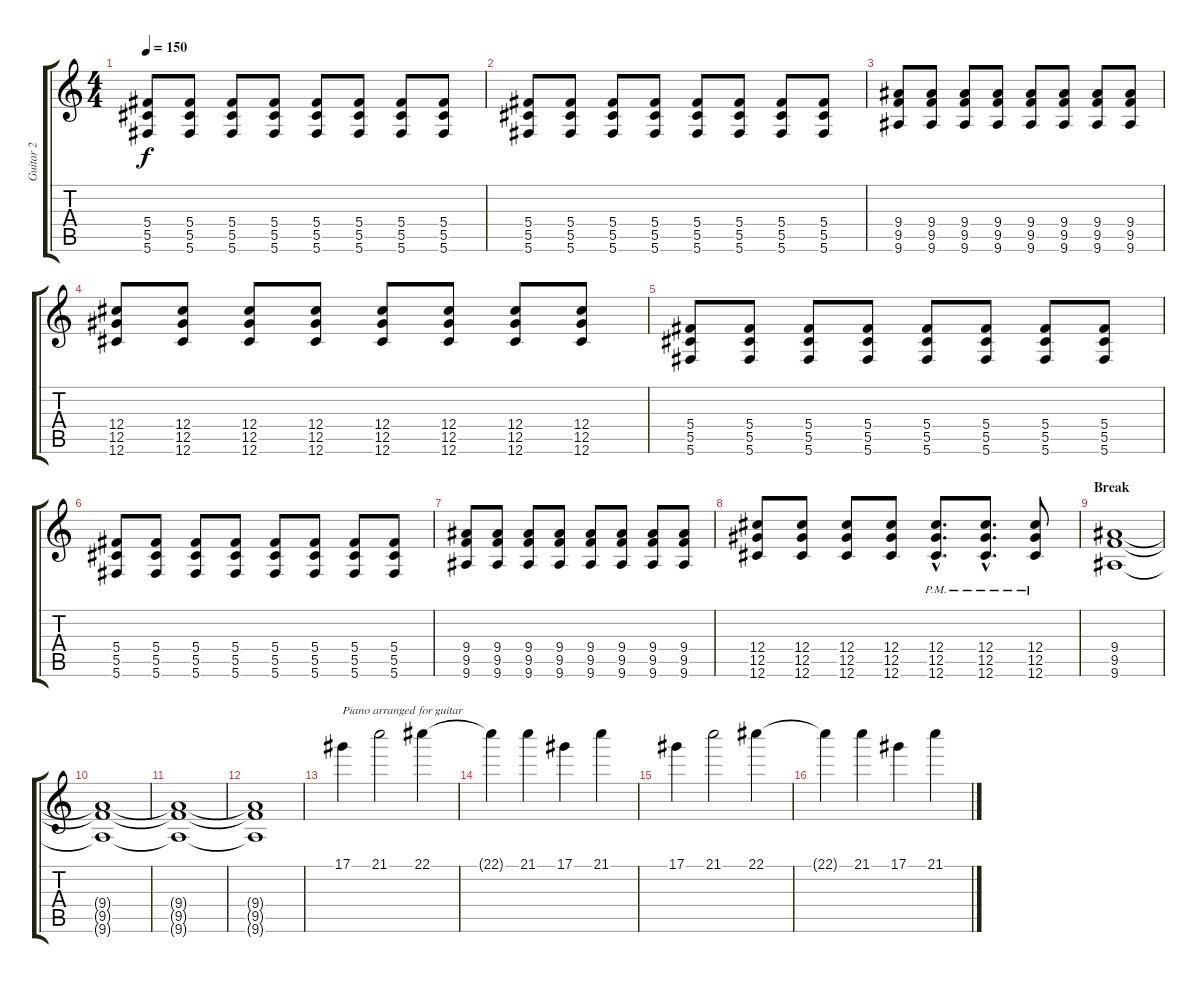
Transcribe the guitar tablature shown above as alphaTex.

\track ("Guitar 2" "Guitar 2") {instrument distortionguitar}
\staff {score tabs}
\tuning (Eb4 Bb3 Gb3 Db3 Ab2 Db2) {hide}
\ts (4 4)
\tempo 150
\clef g2
\ks c
(5.4 5.5 5.6).8{dy f} (5.4 5.5 5.6).8 (5.4 5.5 5.6).8 (5.4 5.5 5.6).8 (5.4 5.5 5.6).8 (5.4 5.5 5.6).8 (5.4 5.5 5.6).8 (5.4 5.5 5.6).8 |
(5.4 5.5 5.6).8 (5.4 5.5 5.6).8 (5.4 5.5 5.6).8 (5.4 5.5 5.6).8 (5.4 5.5 5.6).8 (5.4 5.5 5.6).8 (5.4 5.5 5.6).8 (5.4 5.5 5.6).8 |
(9.4 9.5 9.6).8 (9.4 9.5 9.6).8 (9.4 9.5 9.6).8 (9.4 9.5 9.6).8 (9.4 9.5 9.6).8 (9.4 9.5 9.6).8 (9.4 9.5 9.6).8 (9.4 9.5 9.6).8 |
(12.4 12.5 12.6).8 (12.4 12.5 12.6).8 (12.4 12.5 12.6).8 (12.4 12.5 12.6).8 (12.4 12.5 12.6).8 (12.4 12.5 12.6).8 (12.4 12.5 12.6).8 (12.4 12.5 12.6).8 |
(5.4 5.5 5.6).8 (5.4 5.5 5.6).8 (5.4 5.5 5.6).8 (5.4 5.5 5.6).8 (5.4 5.5 5.6).8 (5.4 5.5 5.6).8 (5.4 5.5 5.6).8 (5.4 5.5 5.6).8 |
(5.4 5.5 5.6).8 (5.4 5.5 5.6).8 (5.4 5.5 5.6).8 (5.4 5.5 5.6).8 (5.4 5.5 5.6).8 (5.4 5.5 5.6).8 (5.4 5.5 5.6).8 (5.4 5.5 5.6).8 |
(9.4 9.5 9.6).8 (9.4 9.5 9.6).8 (9.4 9.5 9.6).8 (9.4 9.5 9.6).8 (9.4 9.5 9.6).8 (9.4 9.5 9.6).8 (9.4 9.5 9.6).8 (9.4 9.5 9.6).8 |
(12.4 12.5 12.6).8 (12.4 12.5 12.6).8 (12.4 12.5 12.6).8 (12.4 12.5 12.6).8 (12.4{hac pm} 12.5{hac pm} 12.6{hac pm}).8{d} (12.4{hac pm} 12.5{hac pm} 12.6{hac pm}).8{d} (12.4{pm} 12.5{pm} 12.6{pm}).8 |
\section ("" "Break")
(9.4 9.5 9.6).1{volume 5} |
(9.4{t} 9.5{t} 9.6{t}).1 |
(9.4{t} 9.5{t} 9.6{t}).1 |
(9.4{t} 9.5{t} 9.6{t}).1 |
17.1.4{txt "Piano arranged for guitar" volume 13 instrument electricguitarjazz} 21.1.2 22.1.4 |
22.1{t}.4 21.1.4 17.1.4 21.1.4 |
17.1.4{instrument electricguitarjazz} 21.1.2 22.1.4 |
22.1{t}.4 21.1.4 17.1.4 21.1.4
